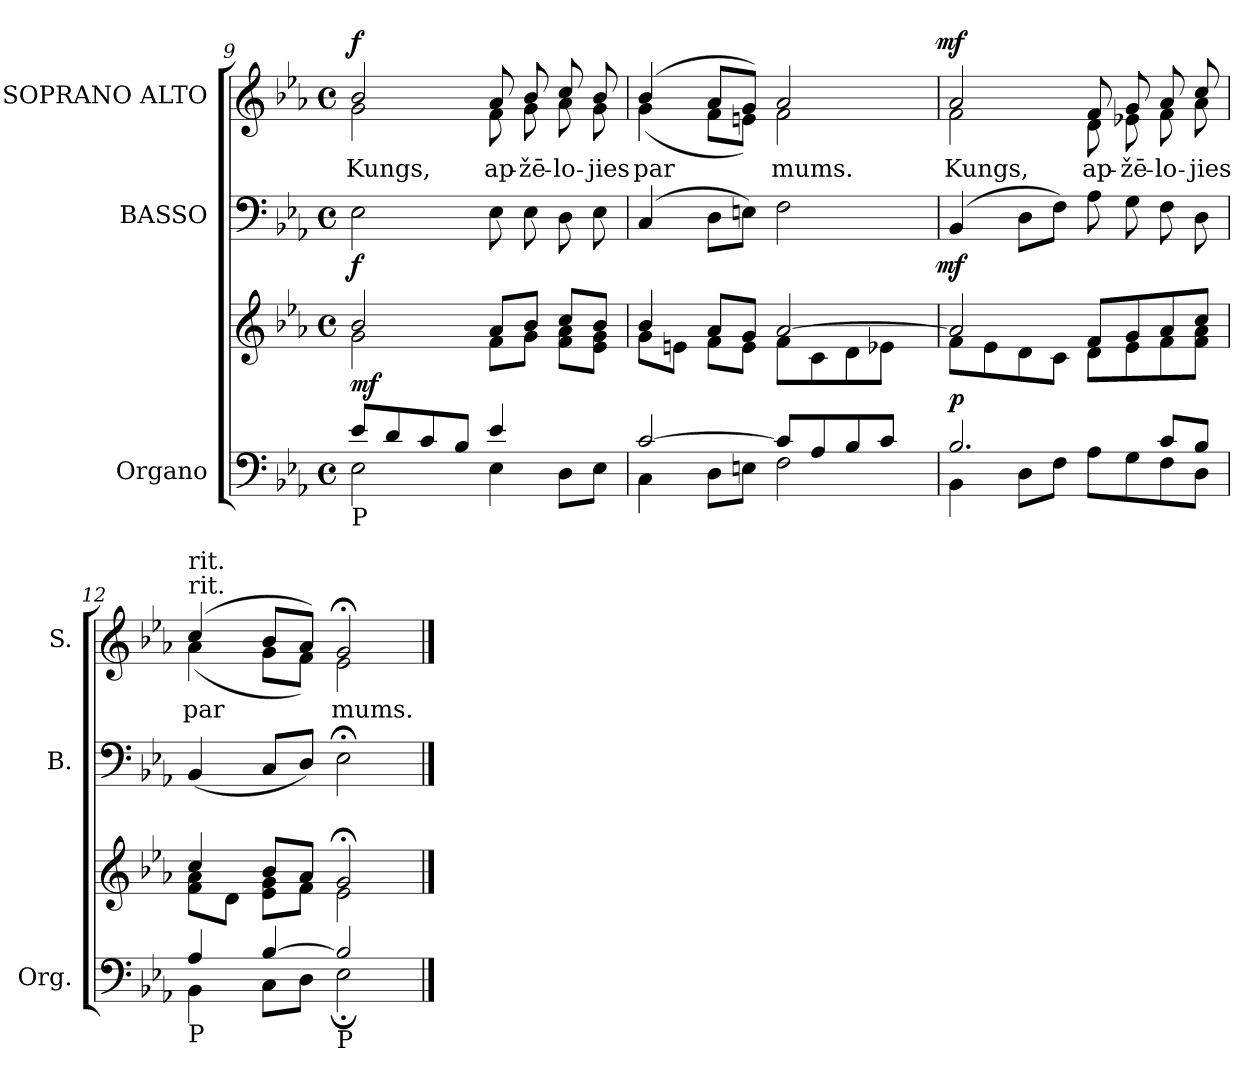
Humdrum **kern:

**kern	**kern	**dynam	**kern	**dynam	**kern	**text	**dynam
*part3	*part3	*part3	*part2	*part2	*part1	*part1	*part1
*staff4	*staff3	*staff3/4	*staff2	*staff2	*staff1	*staff1	*staff1
*I"Organo	*	*	*I"BASSO	*	*I"SOPRANO ALTO	*	*
*I'Org.	*	*	*I'B.	*	*I'S.	*	*
!!LO:LB:g=z
*clefF4	*clefG2	*	*clefF4	*	*clefG2	*	*
*k[b-e-a-]	*k[b-e-a-]	*	*k[b-e-a-]	*	*k[b-e-a-]	*	*
*E-:	*E-:	*	*E-:	*	*E-:	*	*
*M4/4	*M4/4	*	*M4/4	*	*M4/4	*	*
*met(c)	*met(c)	*	*met(c)	*	*met(c)	*	*
=9	=9	=9	=9	=9	=9	=9	=9
*^	*^	*	*	*	*	*	*
!LO:TX:b:t=P	!	!	!	!	!	!	!	!	!
!	!	!	!	!	!	!	!	!LO:LY:b:color=#000000	!
*	*	*	*	*	*	*	*^	*	*
8e-i/L	2E-i\	2b-i/	2gi\	mf	2E-i\	f	2b-i/	2gi\	Kungs,	f
8di/	.	.	.	.	.	.	.	.	.	.
8ci/	.	.	.	.	.	.	.	.	.	.
8B-i/J	.	.	.	.	.	.	.	.	.	.
!	!	!	!	!	!	!	!	!	!LO:LY:b:color=#000000	!
4e-i/	4E-i\	8a-i/L	8fi\L	.	8E-i\	.	8a-i/	8fi\	ap-	.
!	!	!	!	!	!	!	!	!	!LO:LY:b:color=#000000	!
.	.	8b-i/J	8gi\J	.	8E-i\	.	8b-i/	8gi\	-žē-	.
!	!	!	!	!	!	!	!	!	!LO:LY:b:color=#000000	!
4ryy	8Di\L	8cci/L	8fi\ 8a-iL	.	8Di\	.	8cci/	8a-i\	-lo-	.
!	!	!	!	!	!	!	!	!	!LO:LY:b:color=#000000	!
.	8E-i\J	8b-i/J	8e-i\ 8giJ	.	8E-i\	.	8b-i/	8gi\	-jies	.
*	*	*	*	*	*	*	*v	*v	*	*
=10	=10	=10	=10	=10	=10	=10	=10	=10	=10
*	*	*	*	*	*	*	*^	*	*
!	!	!	!	!	!	!	!	!	!LO:LY:b:color=#000000	!
*	*	*	*	*	*^	*	*	*^	*	*
[>2ci/	4Ci\	4b-i/	8gi\L	.	(4Ci/	2ryy	.	(4b-i/	(4gi\	2ryy	par	.
.	.	.	8eni\J	.	.	.	.	.	.	.	.	.
.	8Di\L	8a-i/L	8fi\L	.	8Di\L	.	.	8a-i/L	8fi\L	.	.	.
.	8Eni\J	8gi/J	8ei\J	.	8Eni\J)	.	.	8gi/J)	8eni\J)	.	.	.
!	!	!	!	!	!	!	!	!	!	!	!LO:LY:b:color=#000000	!
8ci/L]	2Fi\	[>2a-i/	8fi\L	.	2Fi\	4ryy	.	2a-i/	2fi\	4ryy	mums.	.
8A-i/	.	.	8ci\	.	.	.	.	.	.	.	.	.
8B-i/	.	.	8di\	.	.	8ryy	.	.	.	8ryy	.	.
8ci/J	.	.	8e-Xi\J	.	.	16ryy	.	.	.	16ryy	.	.
.	.	.	.	.	.	32ryy	.	.	.	32ryy	.	.
.	.	.	.	.	.	64ryy	.	.	.	64ryy	.	.
.	.	.	.	.	.	128...ryy	.	.	.	128...ryy	.	.
.	.	.	.	.	.	1024ryy	mf	.	.	1024ryy	.	mf
*	*	*	*	*	*v	*v	*	*	*	*	*	*
*	*	*	*	*	*	*	*v	*v	*v	*	*
=11	=11	=11	=11	=11	=11	=11	=11	=11	=11
*	*	*	*	*	*^	*	*^	*	*
*	*	*	*	*	*	*	*	*	*^	*	*
!	!	!	!	!	!	!	!	!	!	!	!LO:LY:b:color=#000000	!
*	*	*	*	*	*v	*v	*	*	*	*	*	*
*	*	*	*	*	*	*	*	*v	*v	*	*
2.B-i/	4BB-i\	2a-i/]	8fi\L	p	(4BB-i/	.	2a-i/	2fi\	Kungs,	.
.	.	.	8e-i\	.	.	.	.	.	.	.
.	8Di\L	.	8di\	.	8Di\L	.	.	.	.	.
.	8Fi\J	.	8ci\J	.	8Fi\J)	.	.	.	.	.
!	!	!	!	!	!	!	!	!	!LO:LY:b:color=#000000	!
.	8A-i\L	8fi/L	8di\L	.	8A-i\	.	8fi/	8di\	ap-	.
!	!	!	!	!	!	!	!	!	!LO:LY:b:color=#000000	!
.	8Gi\	8gi/	8e-i\	.	8Gi\	.	8gi/	8e-Xi\	-žē-	.
!	!	!	!	!	!	!	!	!	!LO:LY:b:color=#000000	!
8ci/L	8Fi\	8a-i/	8fi\	.	8Fi\	.	8a-i/	8fi\	-lo-	.
!	!	!	!	!	!	!	!	!	!LO:LY:b:color=#000000	!
8B-i/J	8Di\J	8cci/J	8fi\ 8a-iJ	.	8Di\	.	8cci/	8a-i\	-jies	.
=12	=12	=12	=12	=12	=12	=12	=12	=12	=12	=12
!	!	!	!	!	!	!	!LO:TX:t=rit.	!	!	!
!	!	!	!	!	!	!	!LO:TX:t=rit.	!	!	!
!LO:TX:b:t=P	!	!	!	!	!	!	!	!	!	!
!	!	!	!	!	!	!	!	!	!LO:LY:b:color=#000000	!
4A-i/	4BB-i\	4cci/	8fi\ 8a-iL	.	(4BB-i/	.	(4cci/	(4a-i\	par	.
.	.	.	8di\J	.	.	.	.	.	.	.
[>4B-i/	8Ci\L	8b-i/L	8e-i\ 8giL	.	8Ci/L	.	8b-i/L	8gi\L	.	.
.	8Di\J	8a-i/J	8fi\J	.	8Di/J)	.	8a-i/J)	8fi\J)	.	.
!LO:TX:b:t=P	!	!	!	!	!	!	!	!	!	!
!	!	!	!	!	!	!	!	!	!LO:LY:b:color=#000000	!
2B-i/]	2E-;i\	2g;i/	2e-i\	.	2E-;i\	.	2g;i/	2e-i\	mums.	.
*v	*v	*	*	*	*	*	*v	*v	*	*
*	*v	*v	*	*	*	*	*	*
==	==	==	==	==	==	==	==
*-	*-	*-	*-	*-	*-	*-	*-
